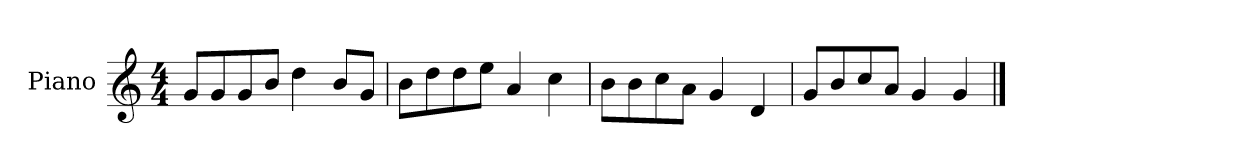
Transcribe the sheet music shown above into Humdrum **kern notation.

**kern
*part1
*staff1
*I"Piano
*I'P-no
*clefG2
*k[]
*M4/4
*MM90
=1
8g/L
8g/
8g/
8b/J
4dd\
8b/L
8g/J
=2
8b\L
8dd\
8dd\
8ee\J
4a/
4cc\
=3
8b\L
8b\
8cc\
8a\J
4g/
4d/
=4
8g/L
8b/
8cc/
8a/J
4g/
4g/
==
*-
